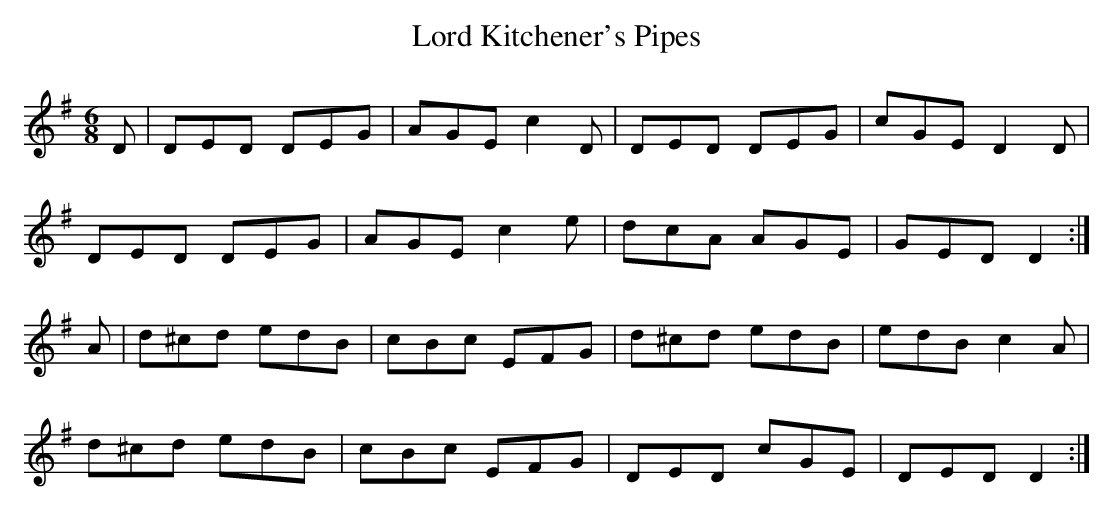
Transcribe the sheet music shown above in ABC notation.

X:1
T: Lord Kitchener's Pipes
M: 6/8
L: 1/8
K: Dmix
D | DED DEG | AGE c2 D | DED DEG | cGE D2 D |
DED DEG | AGE c2 e | dcA AGE | GED D2 :|
A | d^cd edB | cBc EFG | d^cd edB | edB c2 A |
d^cd edB | cBc EFG | DED cGE | DED D2 :|
